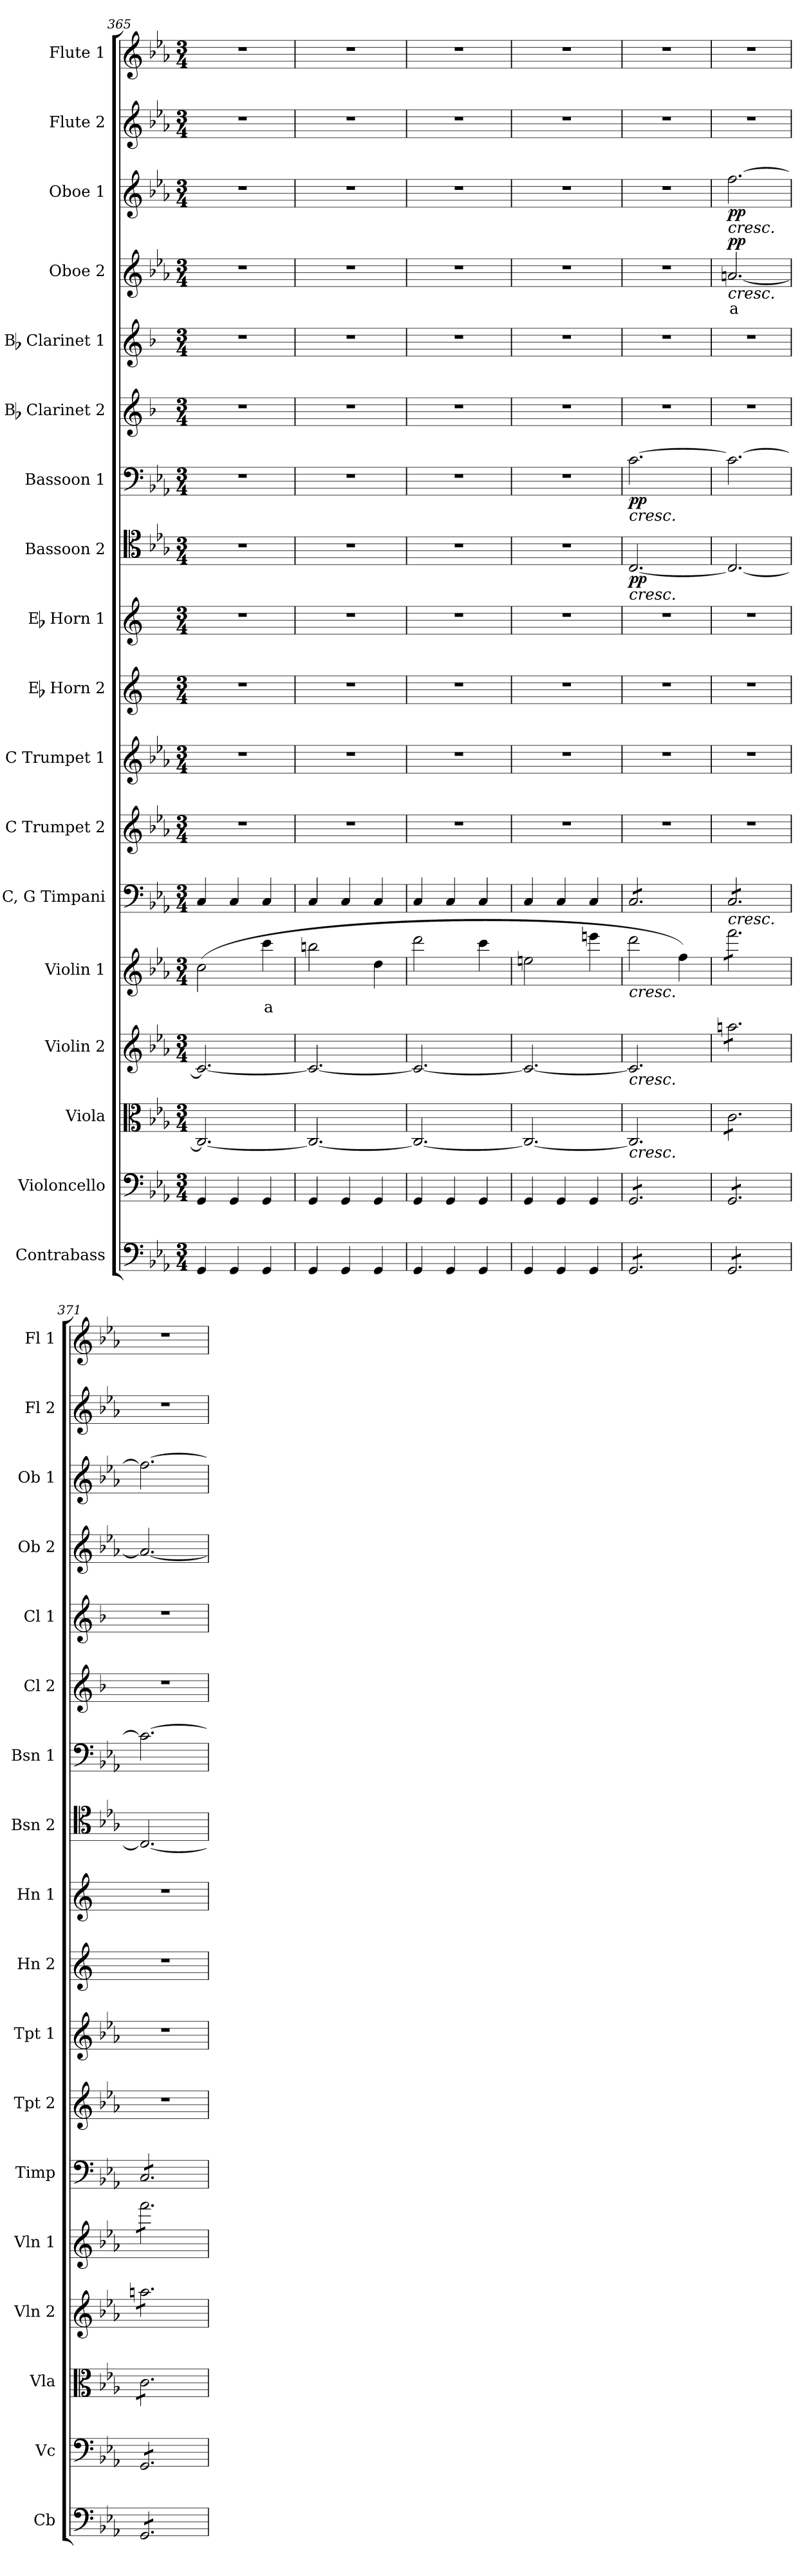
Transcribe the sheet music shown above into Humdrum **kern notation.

**kern	**kern	**kern	**kern	**kern	**text	**kern	**kern	**kern	**kern	**kern	**kern	**dynam	**kern	**dynam	**kern	**kern	**kern	**text	**dynam	**kern	**dynam	**kern	**kern
*part18	*part17	*part16	*part15	*part14	*part14	*part13	*part12	*part11	*part10	*part9	*part8	*part8	*part7	*part7	*part6	*part5	*part4	*part4	*part4	*part3	*part3	*part2	*part1
*staff18	*staff17	*staff16	*staff15	*staff14	*staff14	*staff13	*staff12	*staff11	*staff10	*staff9	*staff8	*staff8	*staff7	*staff7	*staff6	*staff5	*staff4	*staff4	*staff4	*staff3	*staff3	*staff2	*staff1
*I"Contrabass	*I"Violoncello	*I"Viola	*I"Violin 2	*I"Violin 1	*	*I"C, G Timpani	*I"C Trumpet 2	*I"C Trumpet 1	*I"Eb Horn 2	*I"Eb Horn 1	*I"Bassoon 2	*	*I"Bassoon 1	*	*I"Bb Clarinet 2	*I"Bb Clarinet 1	*I"Oboe 2	*	*	*I"Oboe 1	*	*I"Flute 2	*I"Flute 1
*I'Cb	*I'Vc	*I'Vla	*I'Vln 2	*I'Vln 1	*	*I'Timp	*I'Tpt 2	*I'Tpt 1	*I'Hn 2	*I'Hn 1	*I'Bsn 2	*	*I'Bsn 1	*	*I'Cl 2	*I'Cl 1	*I'Ob 2	*	*	*I'Ob 1	*	*I'Fl 2	*I'Fl 1
*clefF4	*clefF4	*clefC3	*clefG2	*clefG2	*	*clefF4	*clefG2	*clefG2	*clefG2	*clefG2	*clefC4	*	*clefF4	*	*clefG2	*clefG2	*clefG2	*	*	*clefG2	*	*clefG2	*clefG2
*ITrd7c12	*	*	*	*	*	*	*	*	*ITrd5c9	*ITrd5c9	*	*	*	*	*ITrd1c2	*ITrd1c2	*	*	*	*	*	*	*
*k[b-e-a-]	*k[b-e-a-]	*k[b-e-a-]	*k[b-e-a-]	*k[b-e-a-]	*	*k[b-e-a-]	*k[b-e-a-]	*k[b-e-a-]	*k[b-e-a-]	*k[b-e-a-]	*k[b-e-a-]	*	*k[b-e-a-]	*	*k[b-e-a-]	*k[b-e-a-]	*k[b-e-a-]	*	*	*k[b-e-a-]	*	*k[b-e-a-]	*k[b-e-a-]
*M3/4	*M3/4	*M3/4	*M3/4	*M3/4	*	*M3/4	*M3/4	*M3/4	*M3/4	*M3/4	*M3/4	*	*M3/4	*	*M3/4	*M3/4	*M3/4	*	*	*M3/4	*	*M3/4	*M3/4
=365	=365	=365	=365	=365	=365	=365	=365	=365	=365	=365	=365	=365	=365	=365	=365	=365	=365	=365	=365	=365	=365	=365	=365
4GGG/	4GG/	2.C/_	2.c/_	(2cc\	.	4C/	2.r	2.r	2.r	2.r	2.r	.	2.r	.	2.r	2.r	2.r	.	.	2.r	.	2.r	2.r
4GGG/	4GG/	.	.	.	.	4C/	.	.	.	.	.	.	.	.	.	.	.	.	.	.	.	.	.
!	!	!	!	!	!LO:LY:b:color=#FF0000	!	!	!	!	!	!	!	!	!	!	!	!	!	!	!	!	!	!
4GGG/	4GG/	.	.	4ccc\	a	4C/	.	.	.	.	.	.	.	.	.	.	.	.	.	.	.	.	.
=366	=366	=366	=366	=366	=366	=366	=366	=366	=366	=366	=366	=366	=366	=366	=366	=366	=366	=366	=366	=366	=366	=366	=366
4GGG/	4GG/	2.C/_	2.c/_	2bbn\	.	4C/	2.r	2.r	2.r	2.r	2.r	.	2.r	.	2.r	2.r	2.r	.	.	2.r	.	2.r	2.r
4GGG/	4GG/	.	.	.	.	4C/	.	.	.	.	.	.	.	.	.	.	.	.	.	.	.	.	.
4GGG/	4GG/	.	.	4dd\	.	4C/	.	.	.	.	.	.	.	.	.	.	.	.	.	.	.	.	.
!!LO:PB:g=z
=367	=367	=367	=367	=367	=367	=367	=367	=367	=367	=367	=367	=367	=367	=367	=367	=367	=367	=367	=367	=367	=367	=367	=367
4GGG/	4GG/	2.C/_	2.c/_	2ddd\	.	4C/	2.r	2.r	2.r	2.r	2.r	.	2.r	.	2.r	2.r	2.r	.	.	2.r	.	2.r	2.r
4GGG/	4GG/	.	.	.	.	4C/	.	.	.	.	.	.	.	.	.	.	.	.	.	.	.	.	.
4GGG/	4GG/	.	.	4ccc\	.	4C/	.	.	.	.	.	.	.	.	.	.	.	.	.	.	.	.	.
=368	=368	=368	=368	=368	=368	=368	=368	=368	=368	=368	=368	=368	=368	=368	=368	=368	=368	=368	=368	=368	=368	=368	=368
4GGG/	4GG/	2.C/_	2.c/_	2een\	.	4C/	2.r	2.r	2.r	2.r	2.r	.	2.r	.	2.r	2.r	2.r	.	.	2.r	.	2.r	2.r
4GGG/	4GG/	.	.	.	.	4C/	.	.	.	.	.	.	.	.	.	.	.	.	.	.	.	.	.
4GGG/	4GG/	.	.	4eeen\	.	4C/	.	.	.	.	.	.	.	.	.	.	.	.	.	.	.	.	.
=369	=369	=369	=369	=369	=369	=369	=369	=369	=369	=369	=369	=369	=369	=369	=369	=369	=369	=369	=369	=369	=369	=369	=369
!	!	!	!	!	!	!	!	!	!	!	!	!	!LO:TX:b:i:t=cresc.	!	!	!	!	!	!	!	!	!	!
!	!	!	!	!	!	!	!	!	!	!	!LO:TX:b:i:t=cresc.	!	!	!	!	!	!	!	!	!	!	!	!
!	!	!	!	!LO:TX:b:i:t=cresc.	!	!	!	!	!	!	!	!	!	!	!	!	!	!	!	!	!	!	!
!	!	!	!LO:TX:b:i:t=cresc.	!	!	!	!	!	!	!	!	!	!	!	!	!	!	!	!	!	!	!	!
!	!	!LO:TX:b:i:t=cresc.	!	!	!	!	!	!	!	!	!	!	!	!	!	!	!	!	!	!	!	!	!
!	!LO:TX:b:i:t=cresc.	!	!	!	!	!	!	!	!	!	!	!	!	!	!	!	!	!	!	!	!	!	!
!LO:TX:b:i:t=cresc.	!	!	!	!	!	!	!	!	!	!	!	!	!	!	!	!	!	!	!	!	!	!	!
!	!	!	!	!	!	!	!	!	!	!	!	!LO:DY:b	!	!LO:DY:b	!	!	!	!	!	!	!	!	!
*tremolo	*	*	*	*	*	*	*	*	*	*	*	*	*	*	*	*	*	*	*	*	*	*	*
*	*tremolo	*	*	*	*	*	*	*	*	*	*	*	*	*	*	*	*	*	*	*	*	*	*
*	*	*	*	*	*	*tremolo	*	*	*	*	*	*	*	*	*	*	*	*	*	*	*	*	*
8GGG/L	8GG/L	2.C/]	2.c/]	2ddd\	.	8C/L	2.r	2.r	2.r	2.r	[2.C/	pp	[2.c\	pp	2.r	2.r	2.r	.	.	2.r	.	2.r	2.r
8GGG/	8GG/	.	.	.	.	8C/	.	.	.	.	.	.	.	.	.	.	.	.	.	.	.	.	.
8GGG/	8GG/	.	.	.	.	8C/	.	.	.	.	.	.	.	.	.	.	.	.	.	.	.	.	.
8GGG/	8GG/	.	.	.	.	8C/	.	.	.	.	.	.	.	.	.	.	.	.	.	.	.	.	.
8GGG/	8GG/	.	.	4ff\)	.	8C/	.	.	.	.	.	.	.	.	.	.	.	.	.	.	.	.	.
8GGG/J	8GG/J	.	.	.	.	8C/J	.	.	.	.	.	.	.	.	.	.	.	.	.	.	.	.	.
=370	=370	=370	=370	=370	=370	=370	=370	=370	=370	=370	=370	=370	=370	=370	=370	=370	=370	=370	=370	=370	=370	=370	=370
!	!	!	!	!	!	!	!	!	!	!	!	!	!	!	!	!	!	!	!	!LO:TX:b:i:t=cresc.	!	!	!
!	!	!	!	!	!	!	!	!	!	!	!	!	!	!	!	!	!LO:TX:b:i:t=cresc.	!	!	!	!	!	!
!	!	!	!	!	!	!LO:TX:b:i:t=cresc.	!	!	!	!	!	!	!	!	!	!	!	!	!	!	!	!	!
!	!	!	!	!	!	!	!	!	!	!	!	!	!	!	!	!	!	!LO:LY:b:color=#FF0000	!LO:DY:b	!	!LO:DY:b	!	!
*	*	*tremolo	*	*	*	*	*	*	*	*	*	*	*	*	*	*	*	*	*	*	*	*	*
*	*	*	*tremolo	*	*	*	*	*	*	*	*	*	*	*	*	*	*	*	*	*	*	*	*
*	*	*	*	*tremolo	*	*	*	*	*	*	*	*	*	*	*	*	*	*	*	*	*	*	*
8GGG/L	8GG/L	8c\L	8aan\L	8fff\L	.	8C/L	2.r	2.r	2.r	2.r	2.C/_	.	2.c\_	.	2.r	2.r	[2.an/	a	pp	[2.ff\	pp	2.r	2.r
8GGG/	8GG/	8c\	8aan\	8fff\	.	8C/	.	.	.	.	.	.	.	.	.	.	.	.	.	.	.	.	.
8GGG/	8GG/	8c\	8aan\	8fff\	.	8C/	.	.	.	.	.	.	.	.	.	.	.	.	.	.	.	.	.
8GGG/	8GG/	8c\	8aan\	8fff\	.	8C/	.	.	.	.	.	.	.	.	.	.	.	.	.	.	.	.	.
8GGG/	8GG/	8c\	8aan\	8fff\	.	8C/	.	.	.	.	.	.	.	.	.	.	.	.	.	.	.	.	.
8GGG/J	8GG/J	8c\J	8aan\J	8fff\J	.	8C/J	.	.	.	.	.	.	.	.	.	.	.	.	.	.	.	.	.
=371	=371	=371	=371	=371	=371	=371	=371	=371	=371	=371	=371	=371	=371	=371	=371	=371	=371	=371	=371	=371	=371	=371	=371
8GGG/L	8GG/L	8c\L	8aan\L	8fff\L	.	8C/L	2.r	2.r	2.r	2.r	2.C/_	.	2.c\_	.	2.r	2.r	2.a/_	.	.	2.ff\_	.	2.r	2.r
8GGG/	8GG/	8c\	8aan\	8fff\	.	8C/	.	.	.	.	.	.	.	.	.	.	.	.	.	.	.	.	.
8GGG/	8GG/	8c\	8aan\	8fff\	.	8C/	.	.	.	.	.	.	.	.	.	.	.	.	.	.	.	.	.
8GGG/	8GG/	8c\	8aan\	8fff\	.	8C/	.	.	.	.	.	.	.	.	.	.	.	.	.	.	.	.	.
8GGG/	8GG/	8c\	8aan\	8fff\	.	8C/	.	.	.	.	.	.	.	.	.	.	.	.	.	.	.	.	.
8GGG/J	8GG/J	8c\J	8aan\J	8fff\J	.	8C/J	.	.	.	.	.	.	.	.	.	.	.	.	.	.	.	.	.
*	*	*	*	*	*	*Xtremolo	*	*	*	*	*	*	*	*	*	*	*	*	*	*	*	*	*
*	*	*	*	*Xtremolo	*	*	*	*	*	*	*	*	*	*	*	*	*	*	*	*	*	*	*
*	*	*	*Xtremolo	*	*	*	*	*	*	*	*	*	*	*	*	*	*	*	*	*	*	*	*
*	*	*Xtremolo	*	*	*	*	*	*	*	*	*	*	*	*	*	*	*	*	*	*	*	*	*
*	*Xtremolo	*	*	*	*	*	*	*	*	*	*	*	*	*	*	*	*	*	*	*	*	*	*
*Xtremolo	*	*	*	*	*	*	*	*	*	*	*	*	*	*	*	*	*	*	*	*	*	*	*
=	=	=	=	=	=	=	=	=	=	=	=	=	=	=	=	=	=	=	=	=	=	=	=
*-	*-	*-	*-	*-	*-	*-	*-	*-	*-	*-	*-	*-	*-	*-	*-	*-	*-	*-	*-	*-	*-	*-	*-
